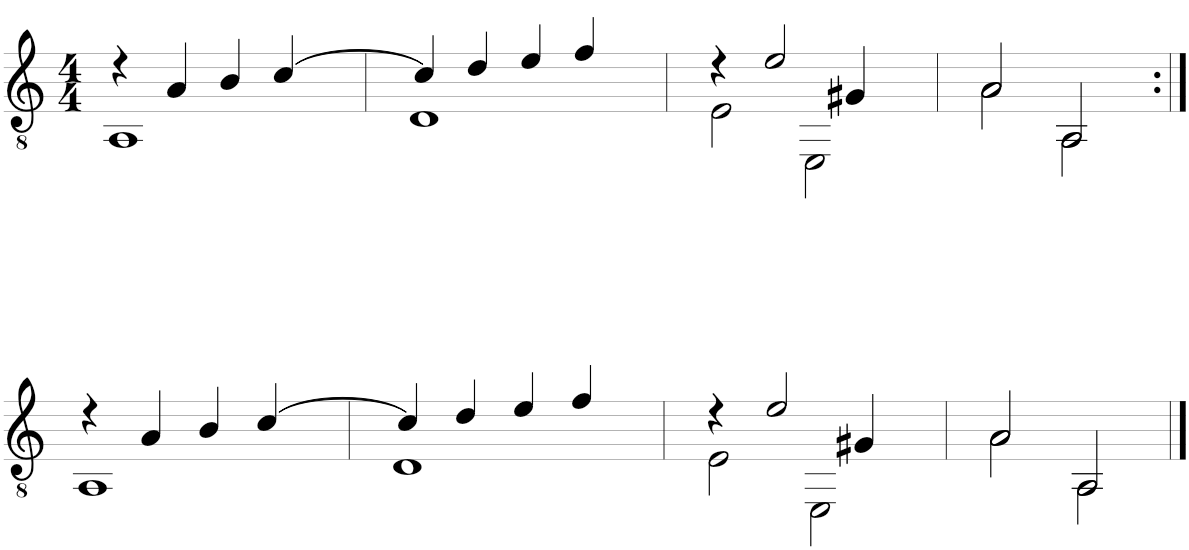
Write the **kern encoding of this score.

**kern
*part1
*staff1
*I"Guitare classique
*I'Guit.
*clefGv2
*k[]
*M4/4
=1
*^
4r	1AA
4A/	.
4B/	.
[4c/	.
=2	=2
4c/]	1D
4d/	.
4e/	.
4f/	.
=3	=3
4r	2E\
2e/	.
.	2EE\
4G#X/	.
=4	=4
2A/	2A\
2AA/	2AA\
!!LO:LB:g=z	!!
=5:|!	=5:|!
4r	1AA
4A/	.
4B/	.
[4c/	.
=6	=6
4c/]	1D
4d/	.
4e/	.
4f/	.
=7	=7
4r	2E\
2e/	.
.	2EE\
4G#X/	.
=8	=8
2A/	2A\
2AA/	2AA\
*v	*v
==
*-
